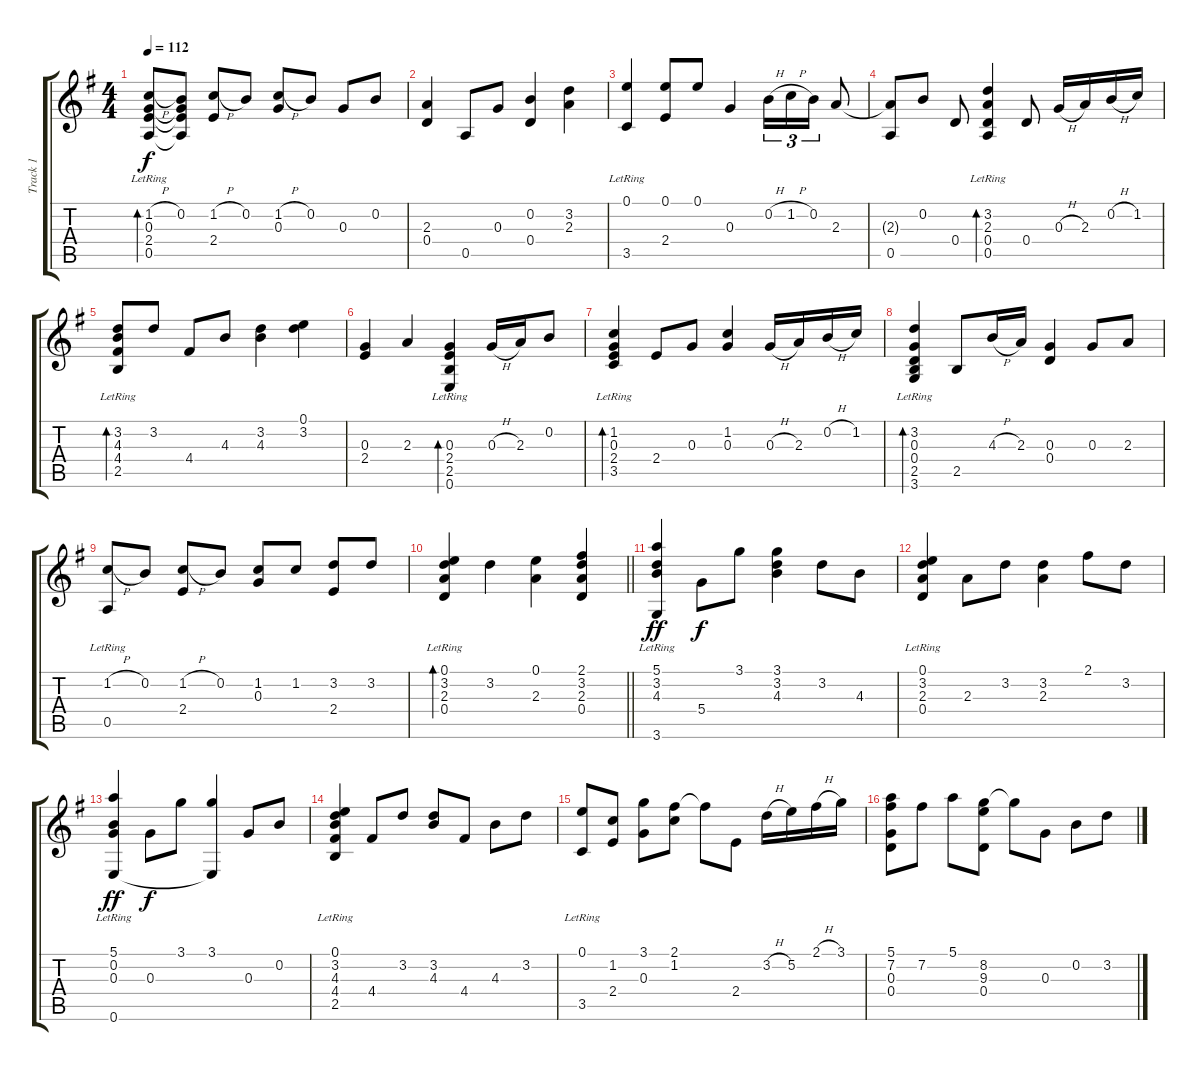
\track ("Track 1" "Track 1") {instrument acousticguitarsteel}
\staff {score tabs}
\tuning (E4 B3 G3 D3 A2 E2) {hide}
\ts (4 4)
\tempo 112
\clef g2
\ks g
(1.2{h lr} 0.3 2.4{lr} 0.5{lr}).8{bd 120 dy f} (0.2 0.3{t} 2.4{t} 0.5{t}).8 (1.2{h} 2.4).8 0.2.8 (1.2{h} 0.3).8 0.2.8 0.3.8 0.2.8 |
(2.3 0.4).4 0.5.8 0.3.8 (0.2 0.4).4 (3.2 2.3).4 |
(0.1 3.5{lr}).4 (0.1 2.4).8 0.1.8 0.3.4 0.2{h}.16{tu (3 2)} 1.2{h}.16{tu (3 2)} 0.2.16{tu (3 2)} 2.3.8 |
(2.3{t} 0.5).8 0.2.8 0.4.8 (3.2{lr} 2.3{lr} 0.4{lr} 0.5{lr}).4{bd 120} 0.4.8 0.3{h}.16 2.3.16 0.2{h}.16 1.2.16 |
(3.2 4.3 4.4 2.5{lr}).8{bd 60} 3.2.8 4.4.8 4.3.8 (3.2 4.3).4 (0.1 3.2).4 |
(0.3 2.4).4 2.3.4 (0.3{lr} 2.4{lr} 2.5{lr} 0.6{lr}).4{bd 120} 0.3{h}.16 2.3.16 0.2.8 |
(1.2 0.3 2.4 3.5{lr}).4{bd 120} 2.4.8 0.3.8 (1.2 0.3).4 0.3{h}.16 2.3.16 0.2{h}.16 1.2.16 |
(3.2{lr} 0.3{lr} 0.4{lr} 2.5{lr} 3.6{lr}).4{bd 120} 2.5.8 4.3{h}.16 2.3.16 (0.3 0.4).4 0.3.8 2.3.8 |
(1.2{h} 0.5{lr}).8 0.2.8 (1.2{h} 2.4).8 0.2.8 (1.2 0.3).8 1.2.8 (3.2 2.4).8 3.2.8 |
\barLineRight lightlight
(0.1 3.2 2.3 0.4{lr}).4{bd 120} 3.2.4 (0.1 2.3).4 (2.1 3.2 2.3 0.4).4 |
(5.1{lr} 3.2{lr} 4.3{lr} 3.6{lr}).4{dy ff} 5.4.8{dy f} 3.1.8 (3.1 3.2 4.3).4 3.2.8 4.3.8 |
(0.1{lr} 3.2{lr} 2.3{lr} 0.4{lr}).4 2.3.8 3.2.8 (3.2 2.3).4 2.1.8 3.2.8 |
(5.1{lr} 0.2{lr} 0.3{lr} 0.6{lr}).4{dy ff} 0.3.8{dy f} 3.1.8 (3.1 0.6{t}).4 0.3.8 0.2.8 |
(0.1{lr} 3.2{lr} 4.3{lr} 4.4{lr} 2.5{lr}).4 4.4.8 3.2.8 (3.2 4.3).8 4.4.8 4.3.8 3.2.8 |
(0.1 3.5{lr}).8 (1.2 2.4).8 (3.1 0.3).8 (2.1 1.2).8 2.1{t}.8 2.4.8 3.2{h}.16 5.2.16 2.1{h}.16 3.1.16 |
(5.1 7.2 0.3 0.4).8 7.2.8 5.1.8 (8.2 9.3 0.4).8 8.2{t}.8 0.3.8 0.2.8 3.2.8
